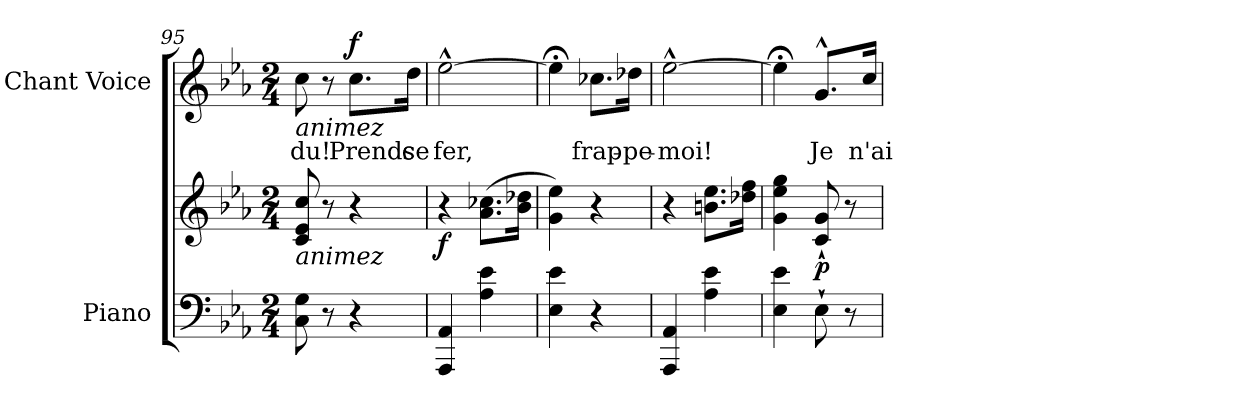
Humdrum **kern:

**kern	**kern	**dynam	**kern	**text	**dynam
*part2	*part2	*part2	*part1	*part1	*part1
*staff3	*staff2	*staff2/3	*staff1	*staff1	*staff1
*I"Piano	*	*	*I"Chant Voice	*	*
*I'Pno	*	*	*	*	*
!!LO:LB:g=z
*clefF4	*clefG2	*	*clefG2	*	*
*k[b-e-a-]	*k[b-e-a-]	*	*k[b-e-a-]	*	*
*M2/4	*M2/4	*	*M2/4	*	*
=95	=95	=95	=95	=95	=95
!	!	!	!LO:TX:b:i:t=animez	!	!
!	!LO:TX:b:i:t=animez	!	!	!	!
!	!	!	!	!LO:LY:b	!
8C\ 8G\	8c/ 8e-/ 8cc/	.	8cc\	du!	.
8r	8r	.	8r	.	.
!	!	!	!	!LO:LY:b	!LO:DY:a
4r	4r	.	8.cc\L	Prends	f
!	!	!	!	!LO:LY:b	!
.	.	.	16dd\Jk	ce	.
!!LO:LB:g=z
=96	=96	=96	=96	=96	=96
!	!	!LO:DY:b	!	!LO:LY:b	!
4AAA-/ 4AA-/	4r	f	[2ee-^^\	fer,	.
4A-\ 4e-\	(8.a-\ 8.cc-X\L	.	.	.	.
.	16b-\ 16dd-X\Jk	.	.	.	.
=97	=97	=97	=97	=97	=97
4E-\ 4e-\	4g\ 4ee-\)	.	4ee-;<\]	.	.
!	!	!	!	!LO:LY:b	!
4r	4r	.	8.cc-X\L	frap-	.
!	!	!	!	!LO:LY:b	!
.	.	.	16dd-X\Jk	-pe-	.
=98	=98	=98	=98	=98	=98
!	!	!	!	!LO:LY:b	!
4AAA-/ 4AA-/	4r	.	[2ee-^^\	-moi!	.
4A-\ 4e-\	8.bn\ 8.ee-\L	.	.	.	.
.	16dd-X\ 16ff\Jk	.	.	.	.
=99	=99	=99	=99	=99	=99
4E-\ 4e-\	4g\ 4ee-\ 4gg\	.	4ee-;<\]	.	.
!	!	!LO:DY:b	!	!LO:LY:b	!
8E-`\	8c/` 8g/`	p	8.g^^/L	Je	.
8r	8r	.	.	.	.
!	!	!	!	!LO:LY:b	!
.	.	.	16cc/Jk	n'ai	.
=	=	=	=	=	=
*-	*-	*-	*-	*-	*-
